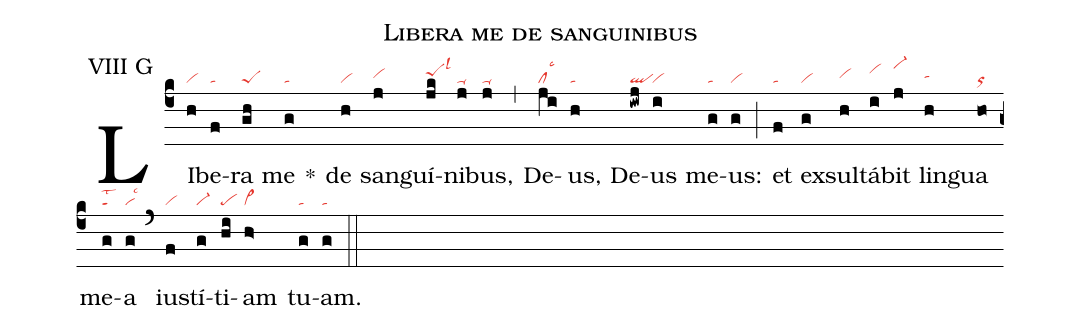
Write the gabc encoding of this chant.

name: Libera me de sanguinibus;
annotation: VIII G;
mode: 8;
nabc-lines: 1;
%%
(c4)
LI(h|vi)be(f|ta)ra(gh|peS) me(g|ta) *()
de(h|vi) san(j|vihh)guí(jk|peShilsl3)ni(j|ta-)bus,(j|ta-) (,)
De(ji|cllsc3)us,(h|ta) De(iwj|ql)us(i|vi) me(g|ta)us:(g|vi) (;)
et(f|ta) ex(g|vi)sul(h|vihh)tá(i|vihj)bit(j|vi-hl) lin(h|tahh)gua(ho|or) me(g|talst2)a(g|vilsc3) (`)
iu(f|vi)stí(g|vi-)ti(hi|pe)am(h>|vi>) tu(g|ta)am.(g|ta) (::)
